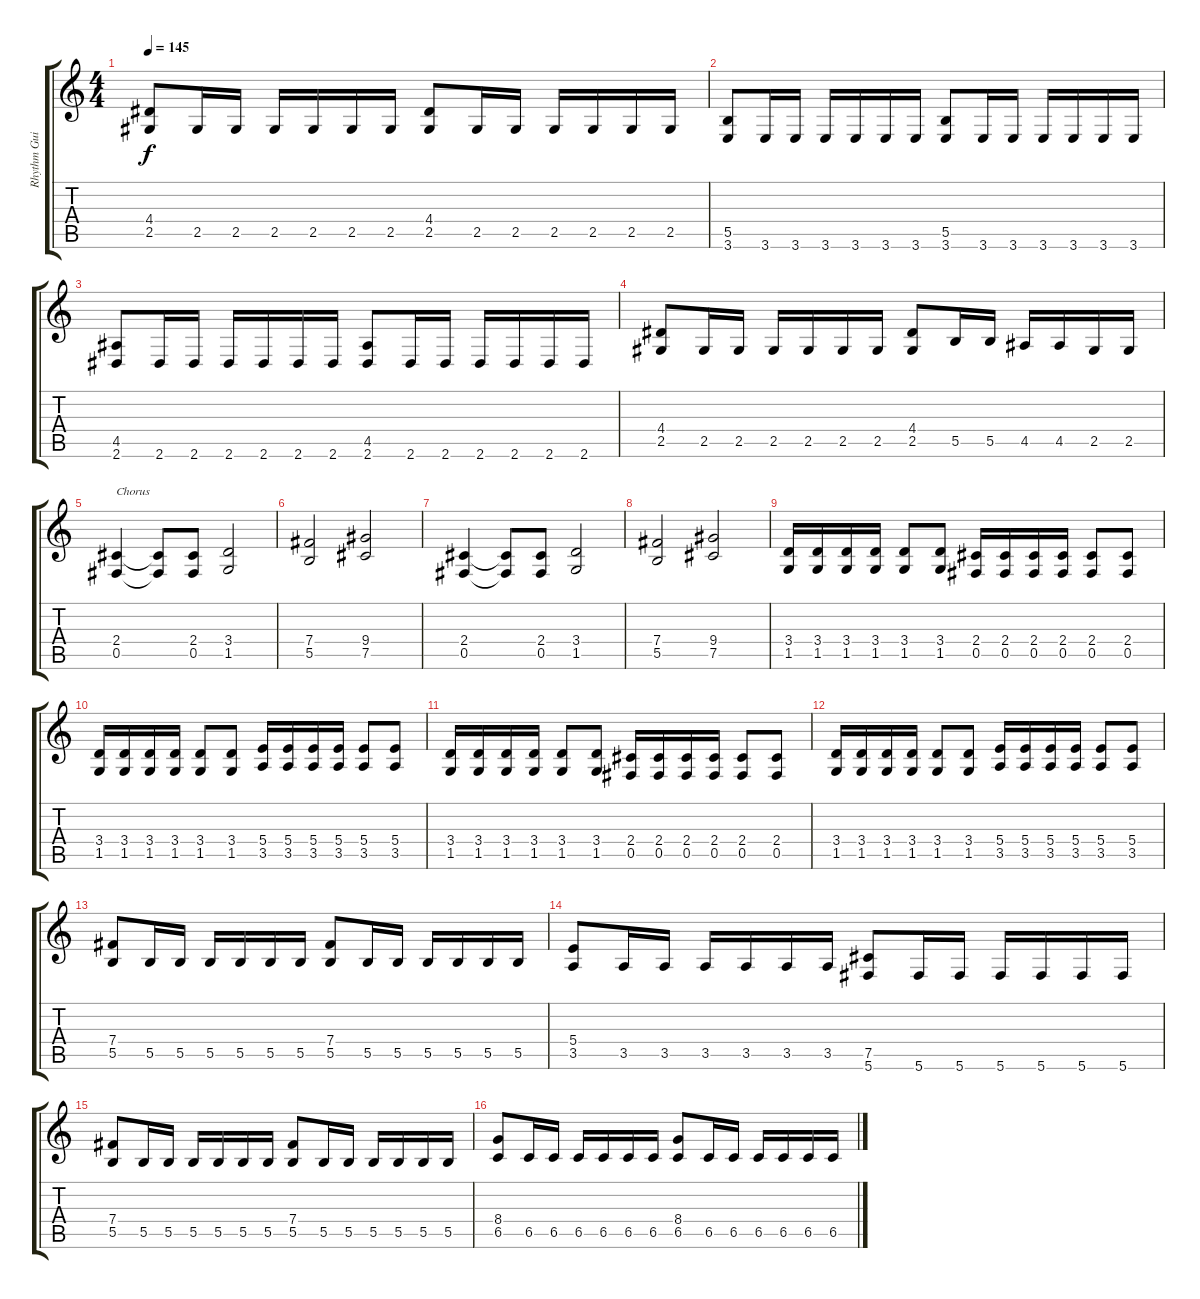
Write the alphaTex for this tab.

\track ("Rhythm Guitar" "Rhythm Gui") {instrument distortionguitar}
\staff {score tabs}
\tuning (Db4 Ab3 E3 B2 Gb2 Db2) {hide}
\ts (4 4)
\tempo 145
\clef g2
\ks c
(4.4 2.5).8{dy f} 2.5.16 2.5.16 2.5.16 2.5.16 2.5.16 2.5.16 (4.4 2.5).8 2.5.16 2.5.16 2.5.16 2.5.16 2.5.16 2.5.16 |
(5.5 3.6).8 3.6.16 3.6.16 3.6.16 3.6.16 3.6.16 3.6.16 (5.5 3.6).8 3.6.16 3.6.16 3.6.16 3.6.16 3.6.16 3.6.16 |
(4.5 2.6).8 2.6.16 2.6.16 2.6.16 2.6.16 2.6.16 2.6.16 (4.5 2.6).8 2.6.16 2.6.16 2.6.16 2.6.16 2.6.16 2.6.16 |
(4.4 2.5).8 2.5.16 2.5.16 2.5.16 2.5.16 2.5.16 2.5.16 (4.4 2.5).8 5.5.16 5.5.16 4.5.16 4.5.16 2.5.16 2.5.16 |
(2.4 0.5).4{txt "Chorus"} (2.4{t} 0.5{t}).8 (2.4 0.5).8 (3.4 1.5).2 |
(7.4 5.5).2 (9.4 7.5).2 |
(2.4 0.5).4 (2.4{t} 0.5{t}).8 (2.4 0.5).8 (3.4 1.5).2 |
(7.4 5.5).2 (9.4 7.5).2 |
(3.4 1.5).16 (3.4 1.5).16 (3.4 1.5).16 (3.4 1.5).16 (3.4 1.5).8 (3.4 1.5).8 (2.4 0.5).16 (2.4 0.5).16 (2.4 0.5).16 (2.4 0.5).16 (2.4 0.5).8 (2.4 0.5).8 |
(3.4 1.5).16 (3.4 1.5).16 (3.4 1.5).16 (3.4 1.5).16 (3.4 1.5).8 (3.4 1.5).8 (5.4 3.5).16 (5.4 3.5).16 (5.4 3.5).16 (5.4 3.5).16 (5.4 3.5).8 (5.4 3.5).8 |
(3.4 1.5).16 (3.4 1.5).16 (3.4 1.5).16 (3.4 1.5).16 (3.4 1.5).8 (3.4 1.5).8 (2.4 0.5).16 (2.4 0.5).16 (2.4 0.5).16 (2.4 0.5).16 (2.4 0.5).8 (2.4 0.5).8 |
(3.4 1.5).16 (3.4 1.5).16 (3.4 1.5).16 (3.4 1.5).16 (3.4 1.5).8 (3.4 1.5).8 (5.4 3.5).16 (5.4 3.5).16 (5.4 3.5).16 (5.4 3.5).16 (5.4 3.5).8 (5.4 3.5).8 |
(7.4 5.5).8 5.5.16 5.5.16 5.5.16 5.5.16 5.5.16 5.5.16 (7.4 5.5).8 5.5.16 5.5.16 5.5.16 5.5.16 5.5.16 5.5.16 |
(5.4 3.5).8 3.5.16 3.5.16 3.5.16 3.5.16 3.5.16 3.5.16 (7.5 5.6).8 5.6.16 5.6.16 5.6.16 5.6.16 5.6.16 5.6.16 |
(7.4 5.5).8 5.5.16 5.5.16 5.5.16 5.5.16 5.5.16 5.5.16 (7.4 5.5).8 5.5.16 5.5.16 5.5.16 5.5.16 5.5.16 5.5.16 |
(8.4 6.5).8 6.5.16 6.5.16 6.5.16 6.5.16 6.5.16 6.5.16 (8.4 6.5).8 6.5.16 6.5.16 6.5.16 6.5.16 6.5.16 6.5.16
